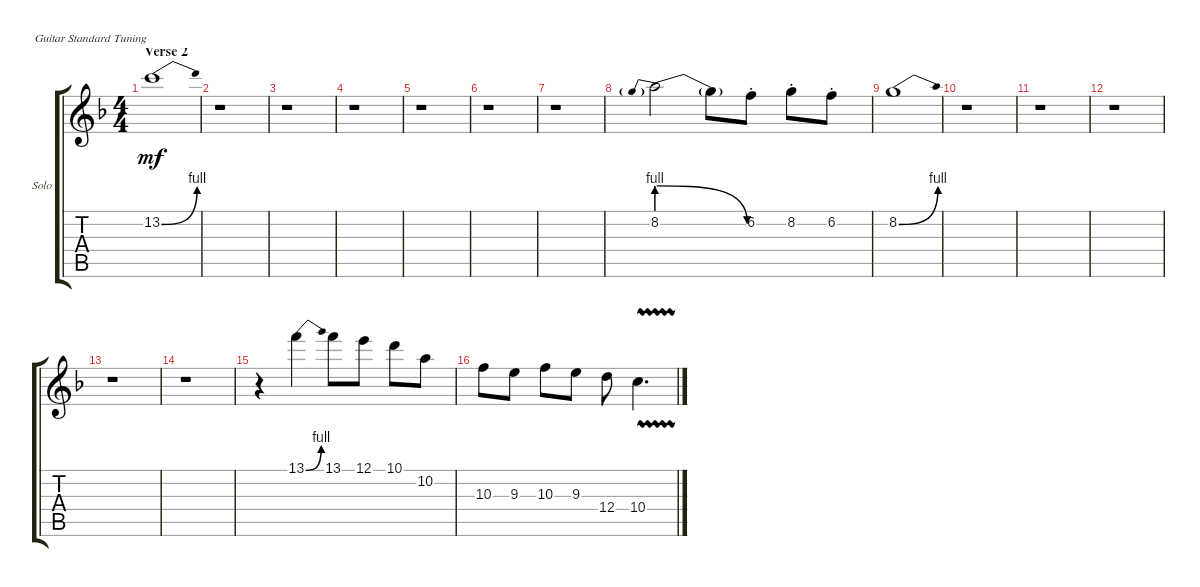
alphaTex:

\bracketExtendMode groupsimilarinstruments
\firstSystemTrackNameOrientation horizontal
\otherSystemsTrackNameOrientation horizontal
\track ("Guitar Solo" "Solo") {instrument overdrivenguitar}
\staff {score tabs}
\tuning (E4 B3 G3 D3 A2 E2)
\ts (4 4)
\section ("" "Verse 2")
\tempo (125 hide)
\clef g2
\ks dminor
13.2{be (bend 0 0 7.8 4)}.1{dy mf} |
r.1 |
r.1 |
r.1 |
r.1 |
r.1 |
r.1 |
8.2{be (prebendrelease 0 4 15 0)}.2 8.2{t}.8 6.2{st}.8 8.2{st}.8 6.2{st}.8 |
8.2{be (bend 0 0 7.8 4)}.1 |
r.1 |
r.1 |
r.1 |
r.1 |
r.1 |
r.4 13.1{be (bend 0 0 15 4)}.4 13.1.8 12.1.8 10.1.8 10.2.8 |
10.3.8 9.3.8 10.3.8 9.3.8 12.4.8 10.4{vw}.4{d}
